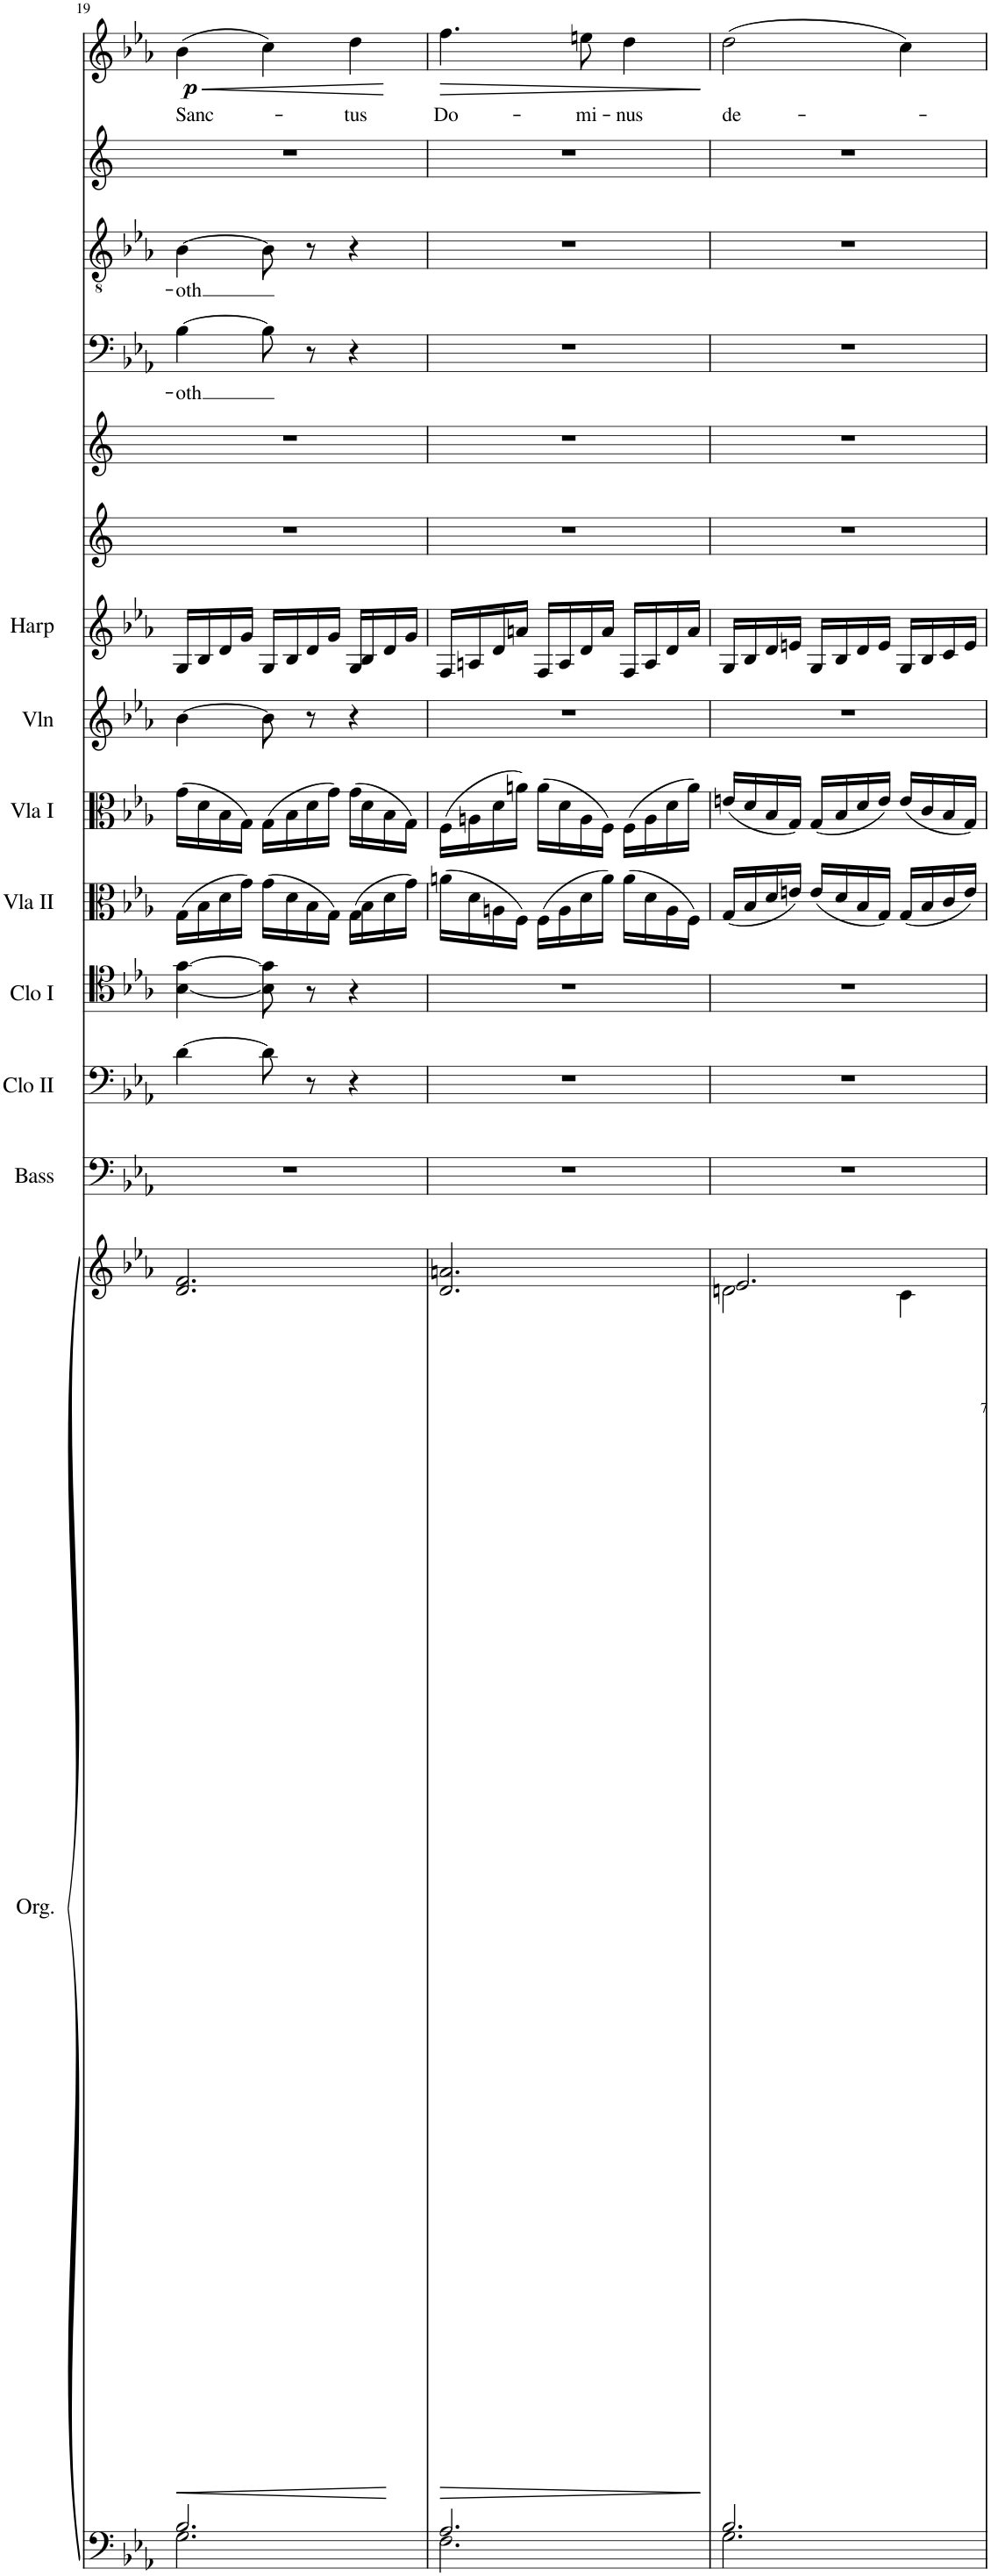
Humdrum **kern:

**kern	**kern	**dynam	**kern	**kern	**kern	**kern	**kern	**kern	**kern	**kern	**kern	**kern	**text	**kern	**text	**kern	**kern	**text	**dynam
*part14	*part14	*part14	*part13	*part12	*part11	*part10	*part9	*part8	*part7	*part6	*part5	*part4	*part4	*part3	*part3	*part2	*part1	*part1	*part1
*staff15	*staff14	*staff14/15	*staff13	*staff12	*staff11	*staff10	*staff9	*staff8	*staff7	*staff6	*staff5	*staff4	*staff4	*staff3	*staff3	*staff2	*staff1	*staff1	*staff1
*I"Organ	*	*	*I"Double Bass	*I"Cello II	*I"Cello I	*I"Viola II	*I"Viola I	*I"Violin	*I"Harp	*I"Trumpet in F	*I"Horn in F I,II	*I"Bass	*	*I"Tenor	*	*I"Alto	*I"Soprano	*	*
*I'Org.	*	*	*I'Bass	*I'Clo II	*I'Clo I	*I'Vla II	*I'Vla I	*I'Vln	*I'Harp	*I'Tpt	*I'Hn	*	*	*	*	*	*	*	*
!!LO:PB:g=z
*clefF4	*clefG2	*	*clefF4	*clefF4	*clefC4	*clefC3	*clefC3	*clefG2	*clefG2	*clefG2	*clefG2	*clefF4	*	*clefGv2	*	*clefG2	*clefG2	*	*
*	*	*	*	*	*	*	*	*	*	*Trd-3c-5	*Trd4c7	*	*	*	*	*	*	*	*
*k[b-e-a-]	*k[b-e-a-]	*	*k[b-e-a-]	*k[b-e-a-]	*k[b-e-a-]	*k[b-e-a-]	*k[b-e-a-]	*k[b-e-a-]	*k[b-e-a-]	*k[]	*k[]	*k[b-e-a-]	*	*k[b-e-a-]	*	*k[]	*k[b-e-a-]	*	*
*M3/4	*M3/4	*	*M3/4	*M3/4	*M3/4	*M3/4	*M3/4	*M3/4	*M3/4	*M3/4	*M3/4	*M3/4	*	*M3/4	*	*M3/4	*M3/4	*	*
=19	=19	=19	=19	=19	=19	=19	=19	=19	=19	=19	=19	=19	=19	=19	=19	=19	=19	=19	=19
*^	*	*	*	*	*	*	*	*	*	*	*	*	*	*	*	*	*	*	*
!	!	!	!LO:HP:b	!	!	!	!	!	!	!	!	!	!	!LO:LY:b	!	!LO:LY:b	!	!	!LO:LY:b	!LO:HP:b
!	!	!	!	!	!	!	!	!	!	!	!	!	!	!	!	!	!	!	!	!LO:DY:n=1:b
2.B-/	2.G\	2.d/ 2.f/	<	2.r	[4d\	[4B-\ [4g\	(16G\LL	(16g\LL	[4b-\	16G/LL	2.r	2.r	[4B-\	-oth	[4B-\	-oth	2.r	(4b-\	Sanc-	< p
.	.	.	.	.	.	.	16B-\	16d\	.	16B-/	.	.	.	.	.	.	.	.	.	.
.	.	.	.	.	.	.	16d\	16B-\	.	16d/	.	.	.	.	.	.	.	.	.	.
.	.	.	.	.	.	.	16g\JJ)	16G\JJ)	.	16g/JJ	.	.	.	.	.	.	.	.	.	.
.	.	.	.	.	8d\]	8B-\] 8g\]	(16g\LL	(16G\LL	8b-\]	16G/LL	.	.	8B-\]	.	8B-\]	.	.	4cc\)	.	.
.	.	.	.	.	.	.	16d\	16B-\	.	16B-/	.	.	.	.	.	.	.	.	.	.
.	.	.	.	.	8r	8r	16B-\	16d\	8r	16d/	.	.	8r	.	8r	.	.	.	.	.
.	.	.	.	.	.	.	16G\JJ)	16g\JJ)	.	16g/JJ	.	.	.	.	.	.	.	.	.	.
!	!	!	!	!	!	!	!	!	!	!	!	!	!	!	!	!	!	!	!LO:LY:b	!
.	.	.	.	.	4r	4r	(16G\LL	(16g\LL	4r	16G/LL	.	.	4r	.	4r	.	.	4dd\	-tus	.
.	.	.	.	.	.	.	16B-\	16d\	.	16B-/	.	.	.	.	.	.	.	.	.	.
.	.	.	.	.	.	.	16d\	16B-\	.	16d/	.	.	.	.	.	.	.	.	.	.
.	.	.	.	.	.	.	16g\JJ)	16G\JJ)	.	16g/JJ	.	.	.	.	.	.	.	.	.	.
*v	*v	*	*	*	*	*	*	*	*	*	*	*	*	*	*	*	*	*	*	*
.	.	[	.	.	.	.	.	.	.	.	.	.	.	.	.	.	.	.	[
=20	=20	=20	=20	=20	=20	=20	=20	=20	=20	=20	=20	=20	=20	=20	=20	=20	=20	=20	=20
*^	*	*	*	*	*	*	*	*	*	*	*	*	*	*	*	*	*	*	*
!	!	!	!LO:HP:b	!	!	!	!	!	!	!	!	!	!	!	!	!	!	!	!LO:LY:b	!LO:HP:b
2.A-/	2.F\	2.d/ 2.an/	>	2.r	2.r	2.r	(16an\LL	(16F\LL	2.r	16F/LL	2.r	2.r	2.r	.	2.r	.	2.r	4.ff\	Do-	>
.	.	.	.	.	.	.	16d\	16An\	.	16An/	.	.	.	.	.	.	.	.	.	.
.	.	.	.	.	.	.	16An\	16d\	.	16d/	.	.	.	.	.	.	.	.	.	.
.	.	.	.	.	.	.	16F\JJ)	16an\JJ)	.	16an/JJ	.	.	.	.	.	.	.	.	.	.
.	.	.	.	.	.	.	(16F\LL	(16a\LL	.	16F/LL	.	.	.	.	.	.	.	.	.	.
.	.	.	.	.	.	.	16A\	16d\	.	16A/	.	.	.	.	.	.	.	.	.	.
!	!	!	!	!	!	!	!	!	!	!	!	!	!	!	!	!	!	!	!LO:LY:b	!
.	.	.	.	.	.	.	16d\	16A\	.	16d/	.	.	.	.	.	.	.	8een\	-mi-	.
.	.	.	.	.	.	.	16a\JJ)	16F\JJ)	.	16a/JJ	.	.	.	.	.	.	.	.	.	.
!	!	!	!	!	!	!	!	!	!	!	!	!	!	!	!	!	!	!	!LO:LY:b	!
.	.	.	.	.	.	.	(16a\LL	(16F\LL	.	16F/LL	.	.	.	.	.	.	.	4dd\	-nus	.
.	.	.	.	.	.	.	16d\	16A\	.	16A/	.	.	.	.	.	.	.	.	.	.
.	.	.	.	.	.	.	16A\	16d\	.	16d/	.	.	.	.	.	.	.	.	.	.
.	.	.	.	.	.	.	16F\JJ)	16a\JJ)	.	16a/JJ	.	.	.	.	.	.	.	.	.	.
*v	*v	*	*	*	*	*	*	*	*	*	*	*	*	*	*	*	*	*	*	*
.	.	]	.	.	.	.	.	.	.	.	.	.	.	.	.	.	.	.	]
=21	=21	=21	=21	=21	=21	=21	=21	=21	=21	=21	=21	=21	=21	=21	=21	=21	=21	=21	=21
*^	*^	*	*	*	*	*	*	*	*	*	*	*	*	*	*	*	*	*	*
!	!	!	!	!	!	!	!	!	!	!	!	!	!	!	!	!	!	!	!	!LO:LY:b	!
2.B-/	2.G\	2.e-/	2dn\	.	2.r	2.r	2.r	(16G/LL	(16en/LL	2.r	16G/LL	2.r	2.r	2.r	.	2.r	.	2.r	(2dd\	de-	.
.	.	.	.	.	.	.	.	16B-/	16d/	.	16B-/	.	.	.	.	.	.	.	.	.	.
.	.	.	.	.	.	.	.	16d/	16B-/	.	16d/	.	.	.	.	.	.	.	.	.	.
.	.	.	.	.	.	.	.	16en/JJ)	16G/JJ)	.	16en/JJ	.	.	.	.	.	.	.	.	.	.
.	.	.	.	.	.	.	.	(16e/LL	(16G/LL	.	16G/LL	.	.	.	.	.	.	.	.	.	.
.	.	.	.	.	.	.	.	16d/	16B-/	.	16B-/	.	.	.	.	.	.	.	.	.	.
.	.	.	.	.	.	.	.	16B-/	16d/	.	16d/	.	.	.	.	.	.	.	.	.	.
.	.	.	.	.	.	.	.	16G/JJ)	16e/JJ)	.	16e/JJ	.	.	.	.	.	.	.	.	.	.
.	.	.	4c\	.	.	.	.	(16G/LL	(16e/LL	.	16G/LL	.	.	.	.	.	.	.	4cc\)	.	.
.	.	.	.	.	.	.	.	16B-/	16c/	.	16B-/	.	.	.	.	.	.	.	.	.	.
.	.	.	.	.	.	.	.	16c/	16B-/	.	16c/	.	.	.	.	.	.	.	.	.	.
.	.	.	.	.	.	.	.	16e/JJ)	16G/JJ)	.	16e/JJ	.	.	.	.	.	.	.	.	.	.
*v	*v	*	*	*	*	*	*	*	*	*	*	*	*	*	*	*	*	*	*	*	*
*	*v	*v	*	*	*	*	*	*	*	*	*	*	*	*	*	*	*	*	*	*
=	=	=	=	=	=	=	=	=	=	=	=	=	=	=	=	=	=	=	=
*-	*-	*-	*-	*-	*-	*-	*-	*-	*-	*-	*-	*-	*-	*-	*-	*-	*-	*-	*-
